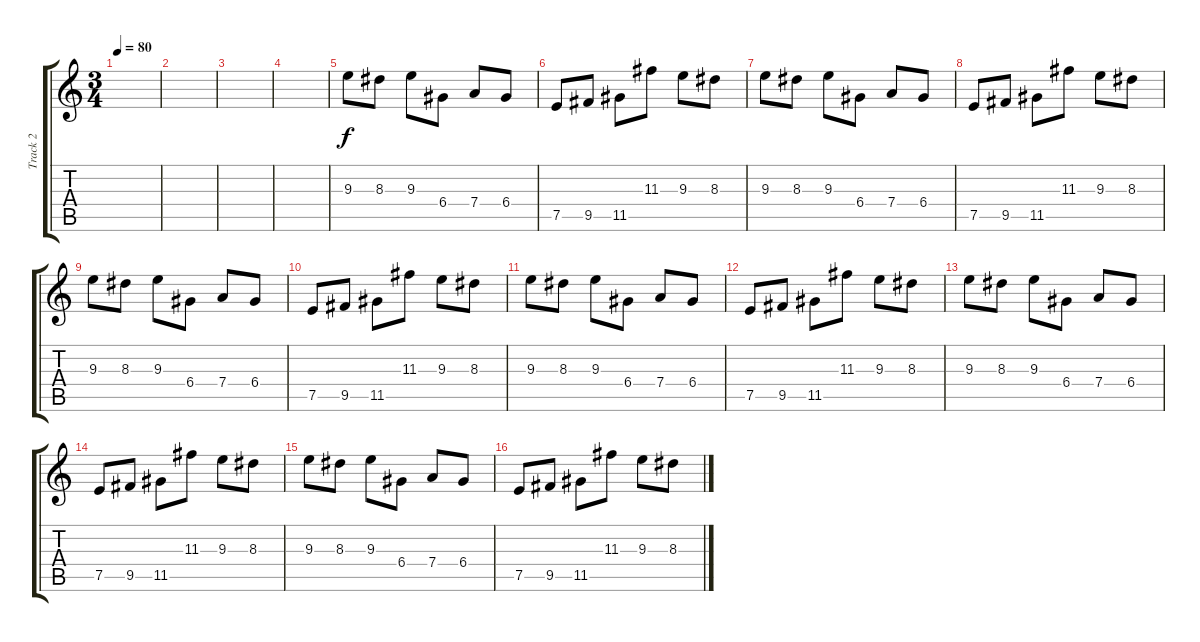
\track ("Track 2" "Track 2") {instrument electricguitarjazz}
\staff {score tabs}
\tuning (E4 B3 G3 D3 A2 E2) {hide}
\ts (3 4)
\tempo 80
\clef g2
\ks c
|
|
|
|
9.3.8 8.3.8 9.3.8 6.4.8 7.4.8 6.4.8 |
7.5.8 9.5.8 11.5.8 11.3.8 9.3.8 8.3.8 |
9.3.8 8.3.8 9.3.8 6.4.8 7.4.8 6.4.8 |
7.5.8 9.5.8 11.5.8 11.3.8 9.3.8 8.3.8 |
9.3.8 8.3.8 9.3.8 6.4.8 7.4.8 6.4.8 |
7.5.8 9.5.8 11.5.8 11.3.8 9.3.8 8.3.8 |
9.3.8 8.3.8 9.3.8 6.4.8 7.4.8 6.4.8 |
7.5.8 9.5.8 11.5.8 11.3.8 9.3.8 8.3.8 |
9.3.8 8.3.8 9.3.8 6.4.8 7.4.8 6.4.8 |
7.5.8 9.5.8 11.5.8 11.3.8 9.3.8 8.3.8 |
9.3.8 8.3.8 9.3.8 6.4.8 7.4.8 6.4.8 |
7.5.8 9.5.8 11.5.8 11.3.8 9.3.8 8.3.8
